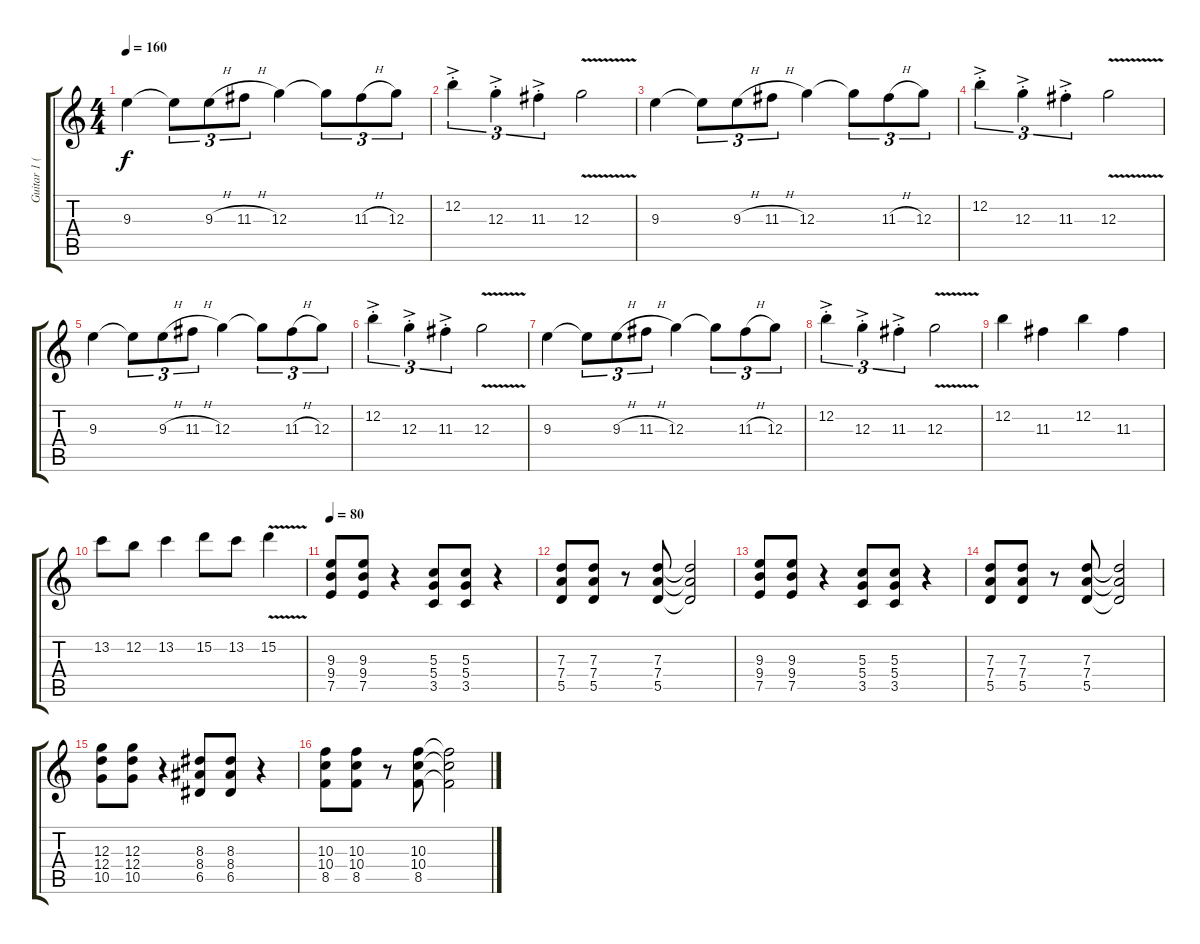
\track ("Guitar 1 (Murray)" "Guitar 1 (") {instrument distortionguitar}
\staff {score tabs}
\tuning (E4 B3 G3 D3 A2 E2) {hide}
\ts (4 4)
\tempo 160
\clef g2
\ks c
9.3.4{dy f} 9.3{t}.8{tu (3 2)} 9.3{h}.8{tu (3 2)} 11.3{h}.8{tu (3 2)} 12.3.4 12.3{t}.8{tu (3 2)} 11.3{h}.8{tu (3 2)} 12.3.8{tu (3 2)} |
12.2{ac st}.4{tu (3 2)} 12.3{ac st}.4{tu (3 2)} 11.3{ac st}.4{tu (3 2)} 12.3{v}.2 |
9.3.4 9.3{t}.8{tu (3 2)} 9.3{h}.8{tu (3 2)} 11.3{h}.8{tu (3 2)} 12.3.4 12.3{t}.8{tu (3 2)} 11.3{h}.8{tu (3 2)} 12.3.8{tu (3 2)} |
12.2{ac st}.4{tu (3 2)} 12.3{ac st}.4{tu (3 2)} 11.3{ac st}.4{tu (3 2)} 12.3{v}.2 |
9.3.4 9.3{t}.8{tu (3 2)} 9.3{h}.8{tu (3 2)} 11.3{h}.8{tu (3 2)} 12.3.4 12.3{t}.8{tu (3 2)} 11.3{h}.8{tu (3 2)} 12.3.8{tu (3 2)} |
12.2{ac st}.4{tu (3 2)} 12.3{ac st}.4{tu (3 2)} 11.3{ac st}.4{tu (3 2)} 12.3{v}.2 |
9.3.4 9.3{t}.8{tu (3 2)} 9.3{h}.8{tu (3 2)} 11.3{h}.8{tu (3 2)} 12.3.4 12.3{t}.8{tu (3 2)} 11.3{h}.8{tu (3 2)} 12.3.8{tu (3 2)} |
12.2{ac st}.4{tu (3 2)} 12.3{ac st}.4{tu (3 2)} 11.3{ac st}.4{tu (3 2)} 12.3{v}.2 |
12.2.4 11.3.4 12.2.4 11.3.4 |
13.2.8 12.2.8 13.2.4 15.2.8 13.2.8 15.2{v}.4 |
\tempo 80
(9.3 9.4 7.5).8 (9.3 9.4 7.5).8 r.4 (5.3 5.4 3.5).8 (5.3 5.4 3.5).8 r.4 |
(7.3 7.4 5.5).8 (7.3 7.4 5.5).8 r.8 (7.3 7.4 5.5).8 (7.3{t} 7.4{t} 5.5{t}).2 |
(9.3 9.4 7.5).8 (9.3 9.4 7.5).8 r.4 (5.3 5.4 3.5).8 (5.3 5.4 3.5).8 r.4 |
(7.3 7.4 5.5).8 (7.3 7.4 5.5).8 r.8 (7.3 7.4 5.5).8 (7.3{t} 7.4{t} 5.5{t}).2 |
(12.3 12.4 10.5).8 (12.3 12.4 10.5).8 r.4 (8.3 8.4 6.5).8 (8.3 8.4 6.5).8 r.4 |
(10.3 10.4 8.5).8 (10.3 10.4 8.5).8 r.8 (10.3 10.4 8.5).8 (10.3{t} 10.4{t} 8.5{t}).2
